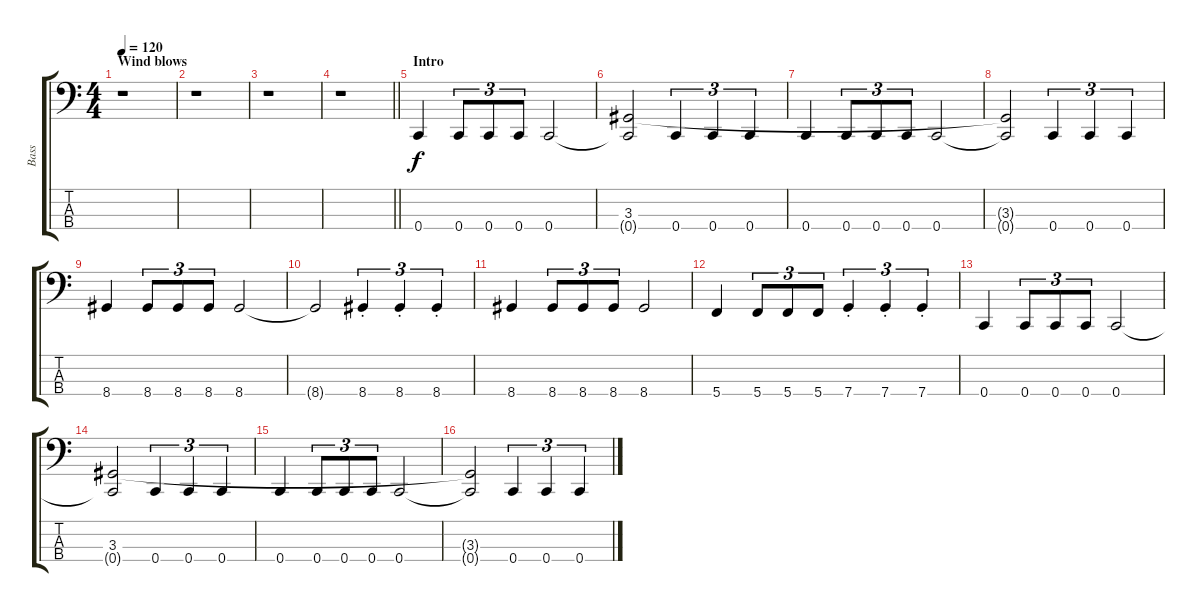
\track ("Bass" "Bass") {instrument electricbasspick}
\staff {score tabs}
\tuning (Eb2 Bb1 F1 C1) {hide}
\ts (4 4)
\section ("" "Wind blows")
\tempo 120
\clef f4
\ks c
r.1{dy f instrument electricbasspick} |
r.1 |
r.1 |
\barLineRight lightlight
r.1 |
\section ("" "Intro")
0.4.4 0.4.8{tu (3 2)} 0.4.8{tu (3 2)} 0.4.8{tu (3 2)} 0.4.2 |
(3.3 0.4{t}).2 0.4.4{tu (3 2)} 0.4.4{tu (3 2)} 0.4.4{tu (3 2)} |
0.4.4 0.4.8{tu (3 2)} 0.4.8{tu (3 2)} 0.4.8{tu (3 2)} 0.4.2 |
(3.3{t} 0.4{t}).2 0.4.4{tu (3 2)} 0.4.4{tu (3 2)} 0.4.4{tu (3 2)} |
8.4.4 8.4.8{tu (3 2)} 8.4.8{tu (3 2)} 8.4.8{tu (3 2)} 8.4.2 |
8.4{t}.2 8.4{st}.4{tu (3 2)} 8.4{st}.4{tu (3 2)} 8.4{st}.4{tu (3 2)} |
8.4.4 8.4.8{tu (3 2)} 8.4.8{tu (3 2)} 8.4.8{tu (3 2)} 8.4.2 |
5.4.4 5.4.8{tu (3 2)} 5.4.8{tu (3 2)} 5.4.8{tu (3 2)} 7.4{st}.4{tu (3 2)} 7.4{st}.4{tu (3 2)} 7.4{st}.4{tu (3 2)} |
0.4.4 0.4.8{tu (3 2)} 0.4.8{tu (3 2)} 0.4.8{tu (3 2)} 0.4.2 |
(3.3 0.4{t}).2 0.4.4{tu (3 2)} 0.4.4{tu (3 2)} 0.4.4{tu (3 2)} |
0.4.4 0.4.8{tu (3 2)} 0.4.8{tu (3 2)} 0.4.8{tu (3 2)} 0.4.2 |
(3.3{t} 0.4{t}).2 0.4.4{tu (3 2)} 0.4.4{tu (3 2)} 0.4.4{tu (3 2)}
